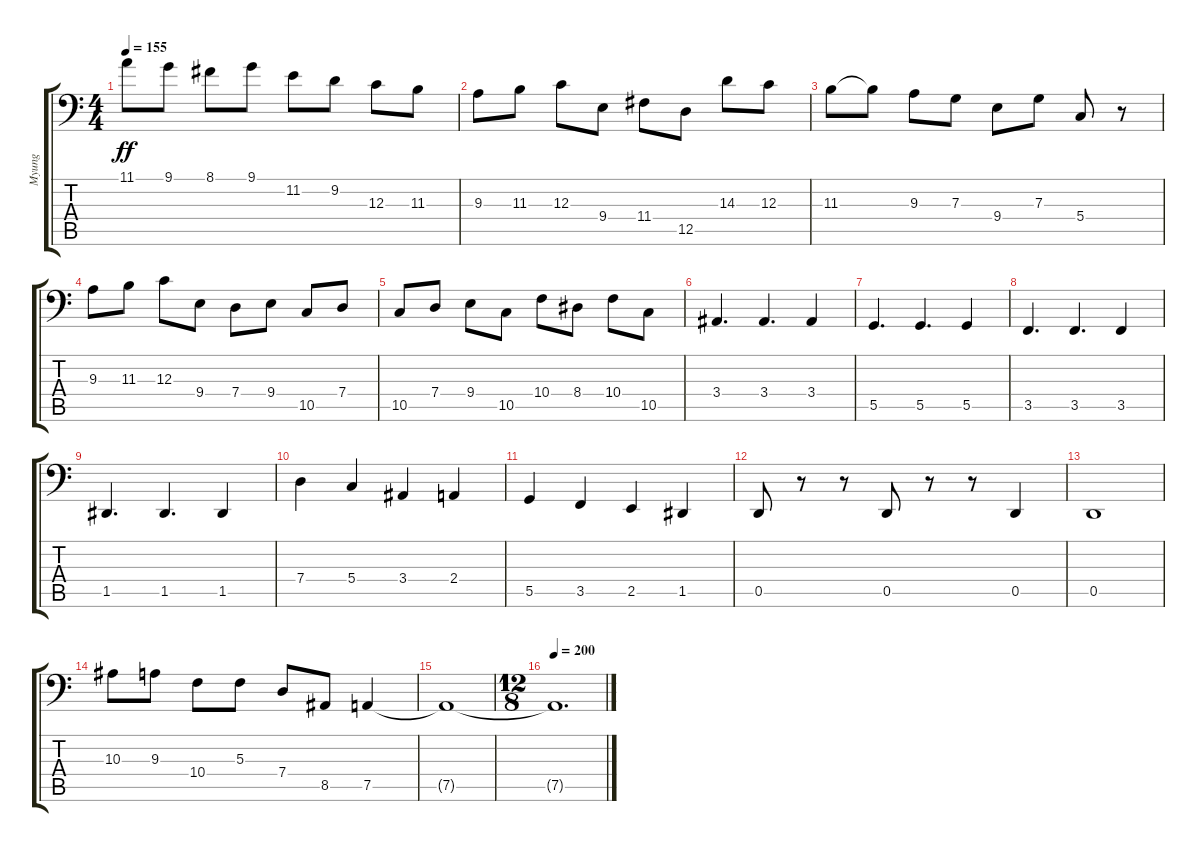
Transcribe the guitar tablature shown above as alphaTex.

\track ("Myung" "Myung") {instrument electricbassfinger}
\staff {score tabs}
\tuning (Bb2 F2 C2 G1 D1 A0) {hide}
\ts (4 4)
\tempo 155
\clef f4
\ks c
11.1.8{dy ff} 9.1.8 8.1.8 9.1.8 11.2.8 9.2.8 12.3.8 11.3.8 |
9.3.8 11.3.8 12.3.8 9.4.8 11.4.8 12.5.8 14.3.8 12.3.8 |
11.3.8 11.3{t}.8 9.3.8 7.3.8 9.4.8 7.3.8 5.4.8 r.8 |
9.3.8 11.3.8 12.3.8 9.4.8 7.4.8 9.4.8 10.5.8 7.4.8 |
10.5.8 7.4.8 9.4.8 10.5.8 10.4.8 8.4.8 10.4.8 10.5.8 |
3.4.4{d} 3.4.4{d} 3.4.4 |
5.5.4{d} 5.5.4{d} 5.5.4 |
3.5.4{d} 3.5.4{d} 3.5.4 |
1.5.4{d} 1.5.4{d} 1.5.4 |
7.4.4 5.4.4 3.4.4 2.4.4 |
5.5.4 3.5.4 2.5.4 1.5.4 |
0.5.8 r.8 r.8 0.5.8 r.8 r.8 0.5.4 |
0.5.1 |
10.3.8 9.3.8 10.4.8 5.3.8 7.4.8 8.5.8 7.5.4 |
7.5{t}.1 |
\ts (12 8)
\tempo 200
7.5{t}.1{d}
